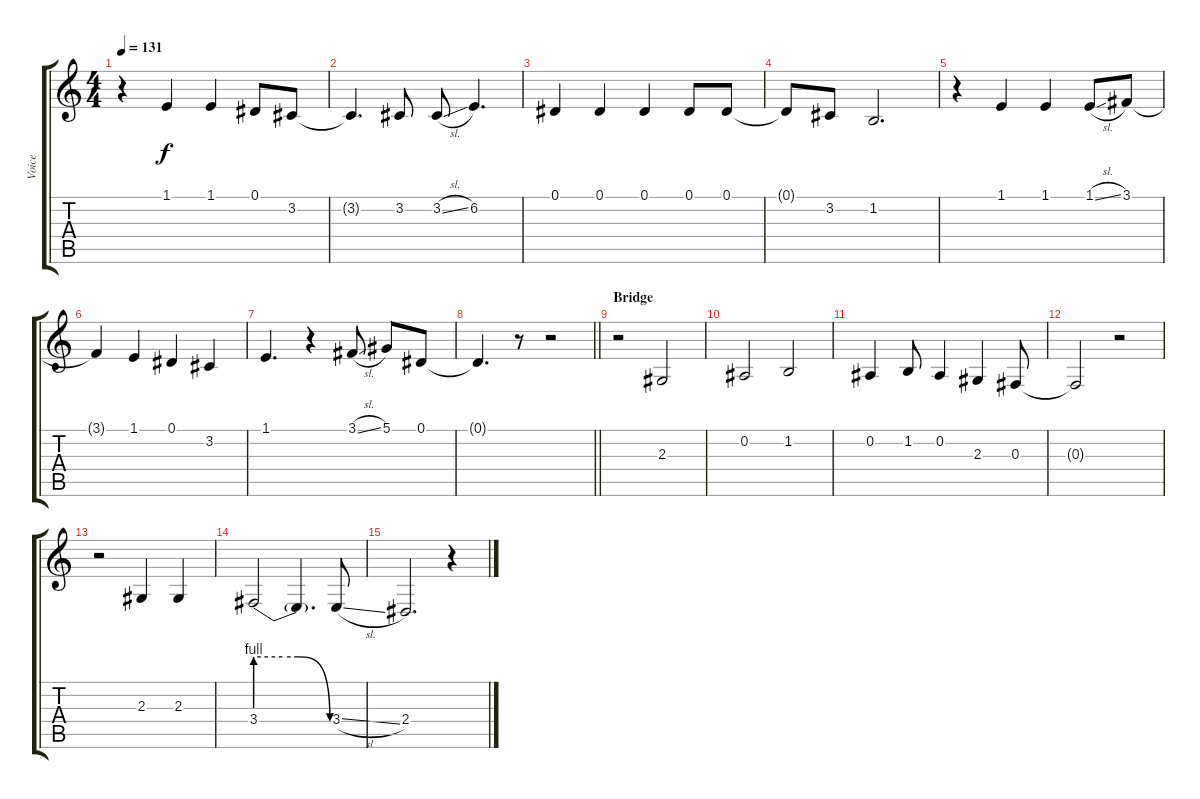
\track ("Voice" "Voice") {instrument clarinet}
\staff {score tabs}
\tuning (Eb4 Bb3 Gb3 Db3 Ab2 Eb2) {hide}
\ts (4 4)
\tempo 131
\clef g2
\ks c
r.4{dy f} 1.1.4 1.1.4 0.1.8 3.2.8 |
3.2{t}.4{d} 3.2.8 3.2{sl}.8 6.2.4{d} |
0.1.4 0.1.4 0.1.4 0.1.8 0.1.8 |
0.1{t}.8 3.2.8 1.2.2{d} |
r.4 1.1.4 1.1.4 1.1{sl}.8 3.1.8 |
3.1{t}.4 1.1.4 0.1.4 3.2.4 |
1.1.4{d} r.4 3.1{sl}.8 5.1.8 0.1.8 |
\barLineRight lightlight
0.1{t}.4{d} r.8 r.2 |
\section ("" "Bridge")
r.2 2.3.2 |
0.2.2 1.2.2 |
0.2.4 1.2.8 0.2.4 2.3.4 0.3.8 |
0.3{t}.2 r.2 |
r.2 2.3.4 2.3.4 |
3.4{be (custom 0 4 21 4 33 4 58 0 60 0)}.2 3.4{t}.4{d} 3.4{sl}.8 |
2.4.2{d} r.4
